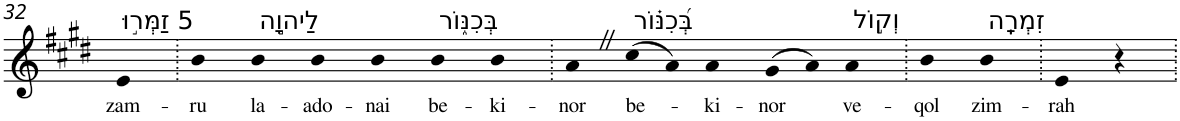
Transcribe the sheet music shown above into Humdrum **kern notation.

**kern	**text
*part1	*part1
*staff1	*staff1
*I"Piano	*
*I'Pno	*
!!LO:PB:g=z
*clefG2	*
*k[f#c#g#d#]	*
*E:	*
=32	=32
!LO:TX:a:t=5 זַמְּר֣וּ	!
!	!LO:LY:b
4e	zam-
=33.	=33.
!	!LO:LY:b
4b	-ru
!LO:TX:a:t=לַיהוָ֣ה	!
!	!LO:LY:b
4b	la-
!	!LO:LY:b
4b	-ado-
!	!LO:LY:b
4b	-nai
!LO:TX:a:t=בְּכִנּ֑וֹר	!
!	!LO:LY:b
4b	be-
!	!LO:LY:b
4b	-ki-
=34.	=34.
!	!LO:LY:b
4aZ	-nor
!LO:TX:a:t=בְּ֝כִנּ֗וֹר	!
!	!LO:LY:b
(>8cc#	be-
8a)	.
!	!LO:LY:b
4a	-ki-
!	!LO:LY:b
(>8g#	-nor
8a)	.
!LO:TX:a:t=וְק֣וֹל	!
!	!LO:LY:b
4a	ve-
=35.	=35.
!	!LO:LY:b
4b	-qol
!LO:TX:a:t=זִמְרָֽה	!
!	!LO:LY:b
4b	zim-
=36.	=36.
!	!LO:LY:b
4e	-rah
4r	.
=.	=.
*-	*-
